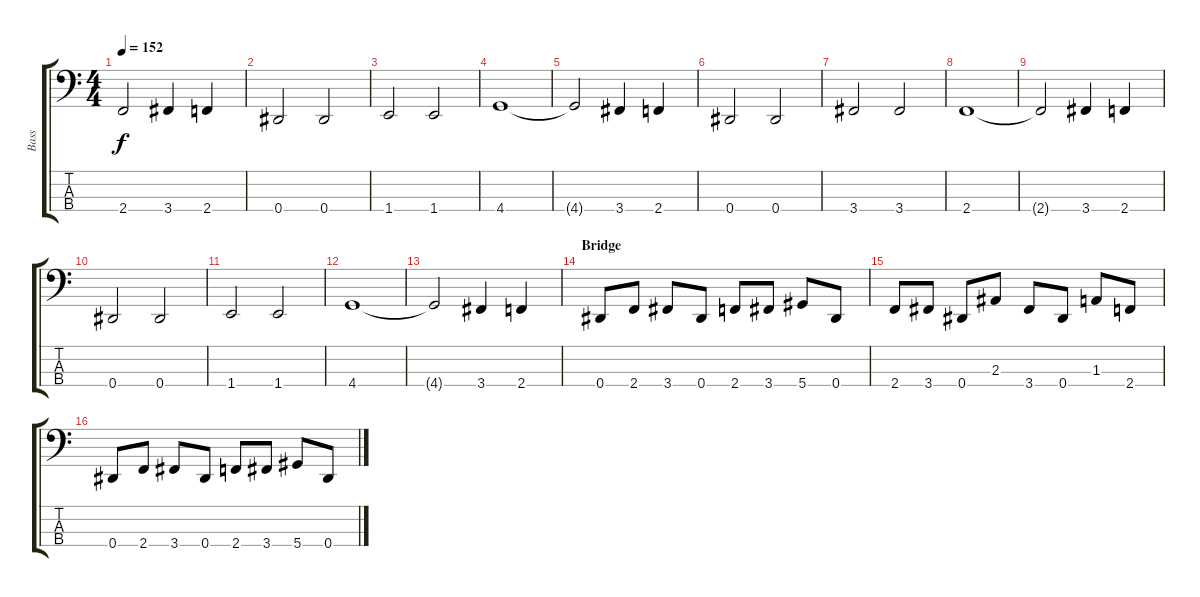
\track ("Bass" "Bass") {instrument electricbassfinger}
\staff {score tabs}
\tuning (Gb2 Db2 Ab1 Eb1) {hide}
\ts (4 4)
\tempo 152
\clef f4
\ks c
2.4{t}.2{dy f} 3.4.4 2.4.4 |
0.4.2 0.4.2 |
1.4.2 1.4.2 |
4.4.1 |
4.4{t}.2 3.4.4 2.4.4 |
0.4.2 0.4.2 |
3.4.2 3.4.2 |
2.4.1 |
2.4{t}.2 3.4.4 2.4.4 |
0.4.2 0.4.2 |
1.4.2 1.4.2 |
4.4.1 |
4.4{t}.2 3.4.4 2.4.4 |
\section ("" "Bridge")
0.4.8 2.4.8 3.4.8 0.4.8 2.4.8 3.4.8 5.4.8 0.4.8 |
2.4.8 3.4.8 0.4.8 2.3.8 3.4.8 0.4.8 1.3.8 2.4.8 |
0.4.8 2.4.8 3.4.8 0.4.8 2.4.8 3.4.8 5.4.8 0.4.8
